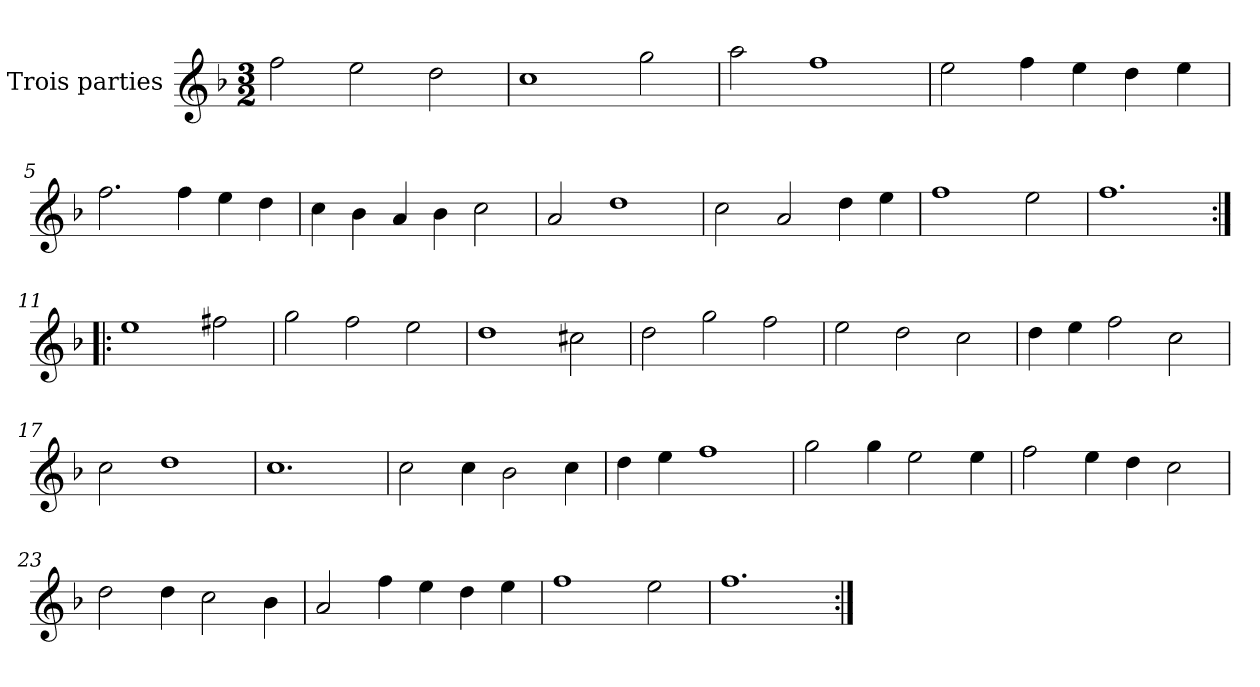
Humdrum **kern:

**kern
*part1
*staff1
*I"Trois parties
*clefG2
*k[b-]
*M3/2
*MM180
=1
2ff\
2ee\
2dd\
=2
1cc
2gg\
=3
2aa\
1ff
=4
2ee\
4ff\
4ee\
4dd\
4ee\
=5
2.ff\
4ff\
4ee\
4dd\
=6
4cc\
4b-\
4a/
4b-\
2cc\
=7
2a/
1dd
=8
2cc\
2a/
4dd\
4ee\
=9
1ff
2ee\
=10
1.ff
=11:|!|:
1ee
2ff#X\
=12
2gg\
2ff\
2ee\
=13
1dd
2cc#X\
=14
2dd\
2gg\
2ff\
=15
2ee\
2dd\
2cc\
=16
4dd\
4ee\
2ff\
2cc\
=17
2cc\
1dd
=18
1.cc
=19
2cc\
4cc\
2b-\
4cc\
=20
4dd\
4ee\
1ff
=21
2gg\
4gg\
2ee\
4ee\
=22
2ff\
4ee\
4dd\
2cc\
=23
2dd\
4dd\
2cc\
4b-\
=24
2a/
4ff\
4ee\
4dd\
4ee\
=25
1ff
2ee\
=26
1.ff
=:|!
*-
